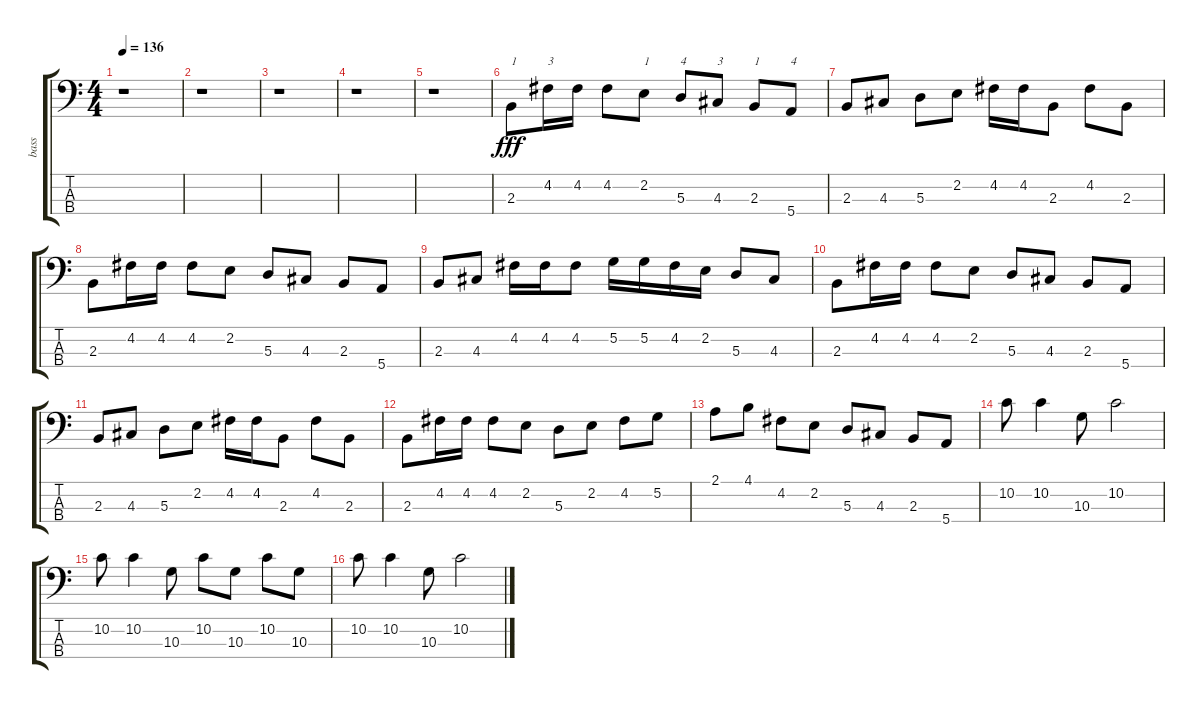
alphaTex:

\track ("bass" "bass") {instrument electricbassfinger}
\staff {score tabs}
\tuning (G2 D2 A1 E1) {hide}
\ts (4 4)
\tempo 136
\clef f4
\ks c
r.1{dy fff instrument electricbassfinger} |
r.1 |
r.1 |
r.1 |
r.1 |
2.3.8{txt "1"} 4.2.16{txt "3"} 4.2.16 4.2.8 2.2.8{txt "1"} 5.3.8{txt "4"} 4.3.8{txt "3"} 2.3.8{txt "1"} 5.4.8{txt "4"} |
2.3.8 4.3.8 5.3.8 2.2.8 4.2.16 4.2.16 2.3.8 4.2.8 2.3.8 |
2.3.8 4.2.16 4.2.16 4.2.8 2.2.8 5.3.8 4.3.8 2.3.8 5.4.8 |
2.3.8 4.3.8 4.2.16 4.2.16 4.2.8 5.2.16 5.2.16 4.2.16 2.2.16 5.3.8 4.3.8 |
2.3.8 4.2.16 4.2.16 4.2.8 2.2.8 5.3.8 4.3.8 2.3.8 5.4.8 |
2.3.8 4.3.8 5.3.8 2.2.8 4.2.16 4.2.16 2.3.8 4.2.8 2.3.8 |
2.3.8 4.2.16 4.2.16 4.2.8 2.2.8 5.3.8 2.2.8 4.2.8 5.2.8 |
2.1.8 4.1.8 4.2.8 2.2.8 5.3.8 4.3.8 2.3.8 5.4.8 |
10.2.8 10.2.4 10.3.8 10.2.2 |
10.2.8 10.2.4 10.3.8 10.2.8 10.3.8 10.2.8 10.3.8 |
10.2.8 10.2.4 10.3.8 10.2.2
